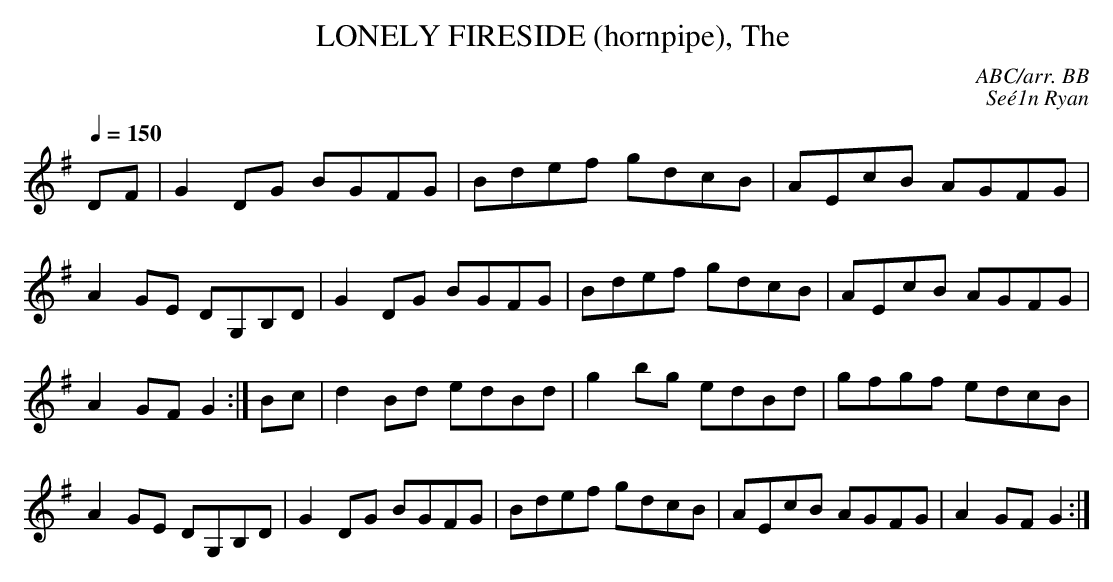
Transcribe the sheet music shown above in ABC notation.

X:1
T:LONELY FIRESIDE (hornpipe), The \
C:ABC/arr. BB\
C:Se\'e1n Ryan\
Q:1/4=150\
L:1/8\
M:C|\
K:G\
DF|G2DG BGFG|Bdef gdcB|AEcB AGFG|A2 GE DG,B,D|\
G2DG BGFG|Bdef gdcB|AEcB AGFG|A2 GFG2:|\
Bc|d2Bd edBd|g2 bg edBd|gfgf edcB|A2 GE DG,B,D|\
G2DG BGFG|Bdef gdcB|AEcB AGFG|A2 GFG2:|\
\
\
